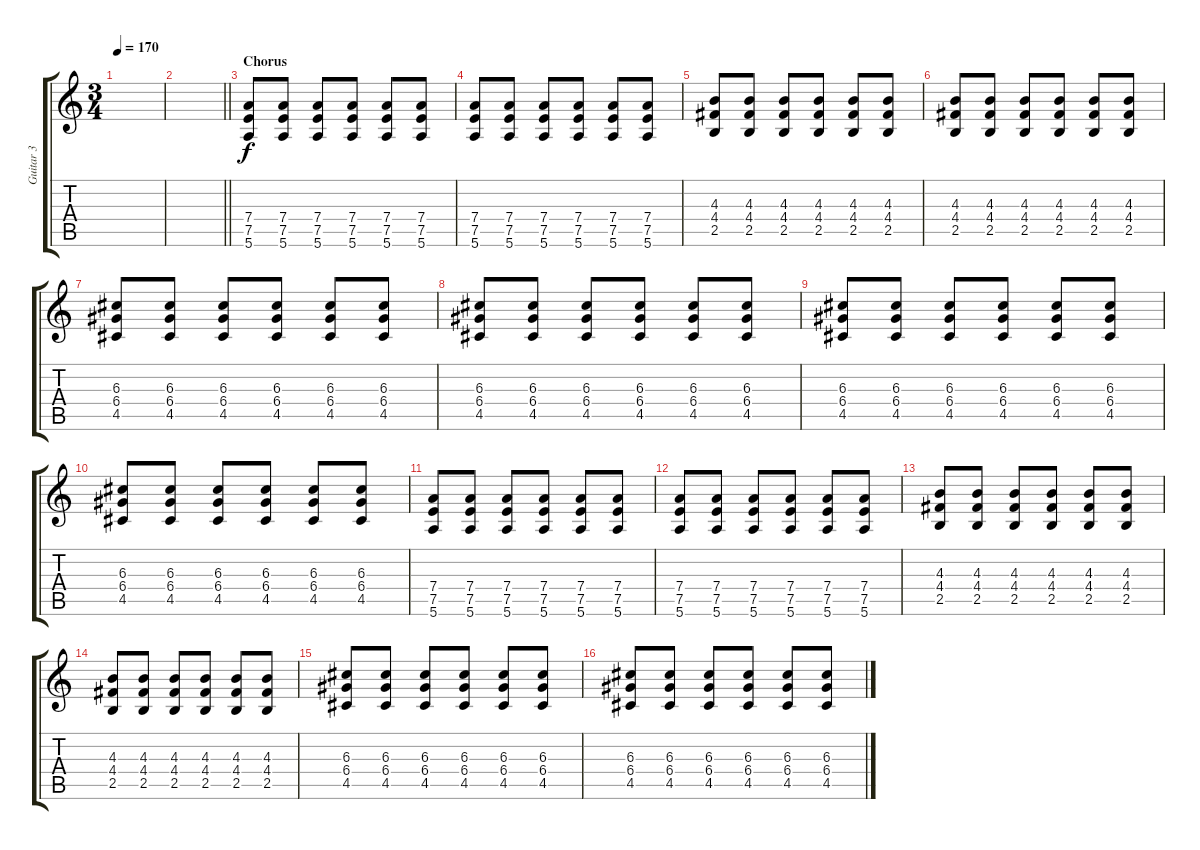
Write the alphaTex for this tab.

\track ("Guitar 3" "Guitar 3") {instrument overdrivenguitar}
\staff {score tabs}
\tuning (E4 B3 G3 D3 A2 E2) {hide}
\ts (3 4)
\tempo 170
\clef g2
\ks c
|
\barLineRight lightlight
|
\section ("" "Chorus")
(7.4 7.5 5.6).8 (7.4 7.5 5.6).8 (7.4 7.5 5.6).8 (7.4 7.5 5.6).8 (7.4 7.5 5.6).8 (7.4 7.5 5.6).8 |
(7.4 7.5 5.6).8 (7.4 7.5 5.6).8 (7.4 7.5 5.6).8 (7.4 7.5 5.6).8 (7.4 7.5 5.6).8 (7.4 7.5 5.6).8 |
(4.3 4.4 2.5).8 (4.3 4.4 2.5).8 (4.3 4.4 2.5).8 (4.3 4.4 2.5).8 (4.3 4.4 2.5).8 (4.3 4.4 2.5).8 |
(4.3 4.4 2.5).8 (4.3 4.4 2.5).8 (4.3 4.4 2.5).8 (4.3 4.4 2.5).8 (4.3 4.4 2.5).8 (4.3 4.4 2.5).8 |
(6.3 6.4 4.5).8 (6.3 6.4 4.5).8 (6.3 6.4 4.5).8 (6.3 6.4 4.5).8 (6.3 6.4 4.5).8 (6.3 6.4 4.5).8 |
(6.3 6.4 4.5).8 (6.3 6.4 4.5).8 (6.3 6.4 4.5).8 (6.3 6.4 4.5).8 (6.3 6.4 4.5).8 (6.3 6.4 4.5).8 |
(6.3 6.4 4.5).8 (6.3 6.4 4.5).8 (6.3 6.4 4.5).8 (6.3 6.4 4.5).8 (6.3 6.4 4.5).8 (6.3 6.4 4.5).8 |
(6.3 6.4 4.5).8 (6.3 6.4 4.5).8 (6.3 6.4 4.5).8 (6.3 6.4 4.5).8 (6.3 6.4 4.5).8 (6.3 6.4 4.5).8 |
(7.4 7.5 5.6).8 (7.4 7.5 5.6).8 (7.4 7.5 5.6).8 (7.4 7.5 5.6).8 (7.4 7.5 5.6).8 (7.4 7.5 5.6).8 |
(7.4 7.5 5.6).8 (7.4 7.5 5.6).8 (7.4 7.5 5.6).8 (7.4 7.5 5.6).8 (7.4 7.5 5.6).8 (7.4 7.5 5.6).8 |
(4.3 4.4 2.5).8 (4.3 4.4 2.5).8 (4.3 4.4 2.5).8 (4.3 4.4 2.5).8 (4.3 4.4 2.5).8 (4.3 4.4 2.5).8 |
(4.3 4.4 2.5).8 (4.3 4.4 2.5).8 (4.3 4.4 2.5).8 (4.3 4.4 2.5).8 (4.3 4.4 2.5).8 (4.3 4.4 2.5).8 |
(6.3 6.4 4.5).8 (6.3 6.4 4.5).8 (6.3 6.4 4.5).8 (6.3 6.4 4.5).8 (6.3 6.4 4.5).8 (6.3 6.4 4.5).8 |
(6.3 6.4 4.5).8 (6.3 6.4 4.5).8 (6.3 6.4 4.5).8 (6.3 6.4 4.5).8 (6.3 6.4 4.5).8 (6.3 6.4 4.5).8
